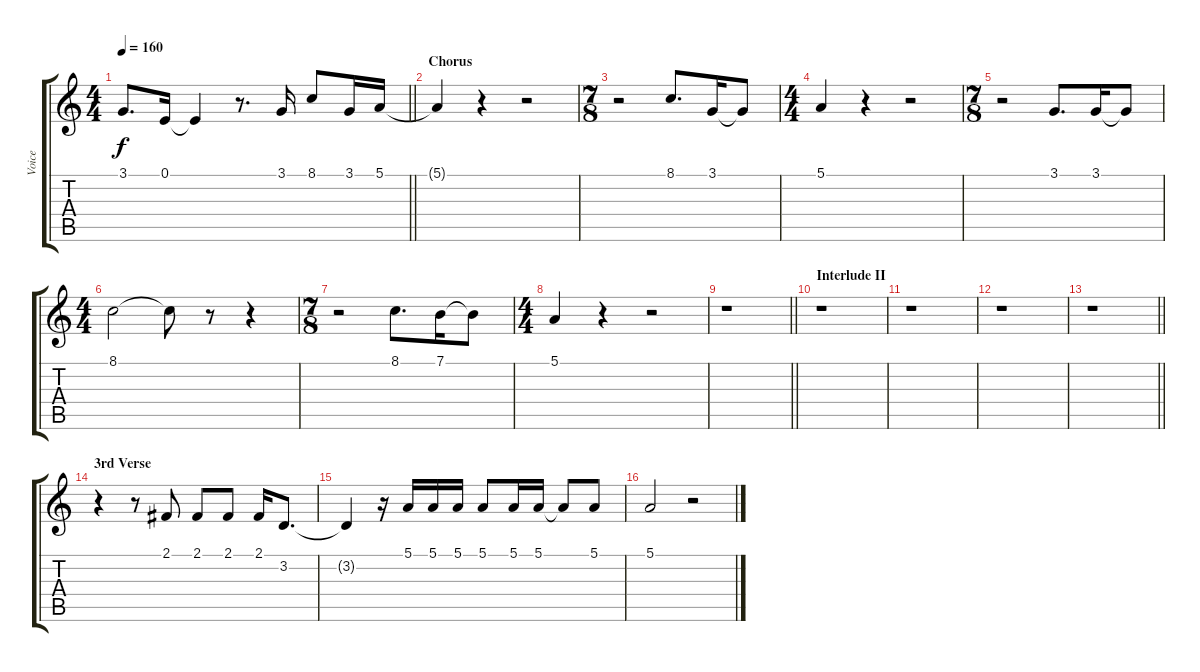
\track ("Voice" "Voice") {instrument lead6voice}
\staff {score tabs}
\tuning (E4 B3 G3 D3 A2 E2) {hide}
\ts (4 4)
\tempo 160
\clef g2
\barLineRight lightlight
\ks c
3.1.8{d dy f} 0.1.16 0.1{t}.4 r.8{d} 3.1.16 8.1.8 3.1.16 5.1.16 |
\section ("" "Chorus")
5.1{t}.4 r.4 r.2 |
\ts (7 8)
r.2 8.1.8{d} 3.1.16 3.1{t}.8 |
\ts (4 4)
5.1.4 r.4 r.2 |
\ts (7 8)
r.2 3.1.8{d} 3.1.16 3.1{t}.8 |
\ts (4 4)
8.1.2 8.1{t}.8 r.8 r.4 |
\ts (7 8)
r.2 8.1.8{d} 7.1.16 7.1{t}.8 |
\ts (4 4)
5.1.4 r.4 r.2 |
\barLineRight lightlight
r.1 |
\section ("" "Interlude II")
r.1 |
r.1 |
r.1 |
\barLineRight lightlight
r.1 |
\section ("" "3rd Verse")
r.4 r.8 2.1.8 2.1.8 2.1.8 2.1.16 3.2.8{d} |
3.2{t}.4 r.16 5.1.16 5.1.16 5.1.16 5.1.8 5.1.16 5.1.16 5.1{t}.8 5.1.8 |
5.1.2 r.2
